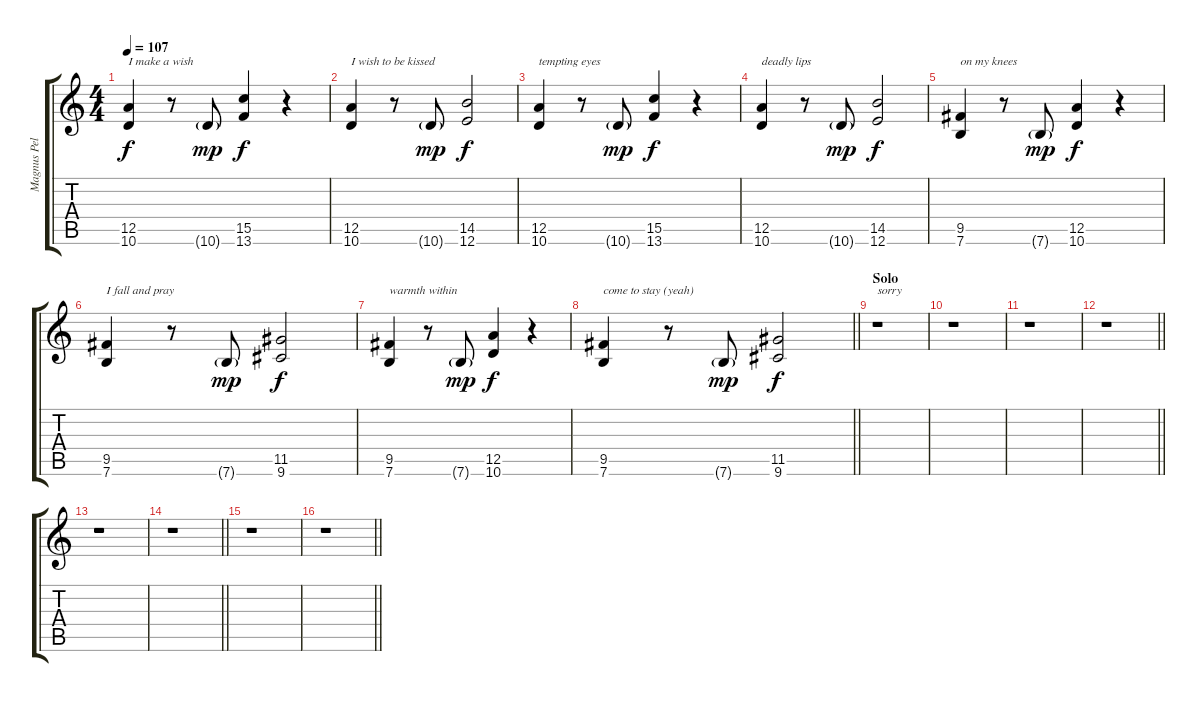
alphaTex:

\track ("Magnus Pelander" "Magnus Pel") {instrument overdrivenguitar}
\staff {score tabs}
\tuning (E4 B3 G3 D3 A2 E2) {hide}
\ts (4 4)
\tempo 107
\clef g2
\ks aminor
(12.5 10.6).4{txt "I make a wish" dy f} r.8 10.6{g}.8{dy mp} (15.5 13.6).4{dy f} r.4 |
(12.5 10.6).4{txt "I wish to be kissed"} r.8 10.6{g}.8{dy mp} (14.5 12.6).2{dy f} |
(12.5 10.6).4{txt "tempting eyes"} r.8 10.6{g}.8{dy mp} (15.5 13.6).4{dy f} r.4 |
(12.5 10.6).4{txt "deadly lips"} r.8 10.6{g}.8{dy mp} (14.5 12.6).2{dy f} |
(9.5 7.6).4{txt "on my knees"} r.8 7.6{g}.8{dy mp} (12.5 10.6).4{dy f} r.4 |
(9.5 7.6).4{txt "I fall and pray"} r.8 7.6{g}.8{dy mp} (11.5 9.6).2{dy f} |
(9.5 7.6).4{txt "warmth within"} r.8 7.6{g}.8{dy mp} (12.5 10.6).4{dy f} r.4 |
\barLineRight lightlight
(9.5 7.6).4{txt "come to stay (yeah)"} r.8 7.6{g}.8{dy mp} (11.5 9.6).2{dy f} |
\section ("" "Solo")
r.1{txt "sorry"} |
r.1 |
r.1 |
\barLineRight lightlight
r.1 |
r.1 |
\barLineRight lightlight
r.1 |
r.1 |
\barLineRight lightlight
r.1
